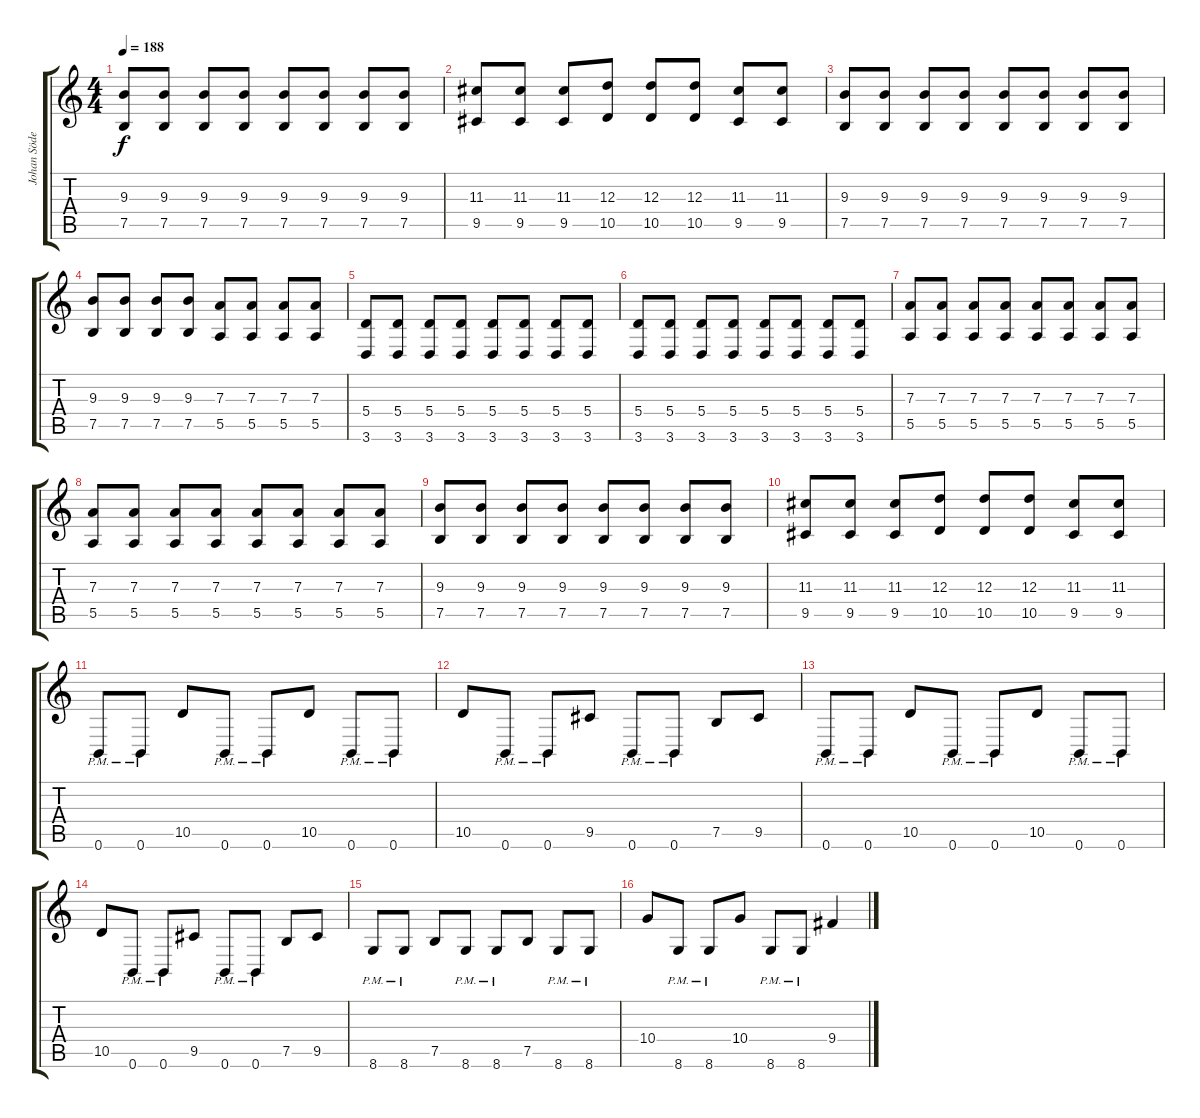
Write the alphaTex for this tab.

\track ("Johan Söderberg" "Johan Söde") {instrument distortionguitar}
\staff {score tabs}
\tuning (B3 Gb3 D3 A2 E2 B1) {hide}
\ts (4 4)
\tempo 188
\clef g2
\ks c
(9.3 7.5).8{dy f} (9.3 7.5).8 (9.3 7.5).8 (9.3 7.5).8 (9.3 7.5).8 (9.3 7.5).8 (9.3 7.5).8 (9.3 7.5).8 |
(11.3 9.5).8 (11.3 9.5).8 (11.3 9.5).8 (12.3 10.5).8 (12.3 10.5).8 (12.3 10.5).8 (11.3 9.5).8 (11.3 9.5).8 |
(9.3 7.5).8 (9.3 7.5).8 (9.3 7.5).8 (9.3 7.5).8 (9.3 7.5).8 (9.3 7.5).8 (9.3 7.5).8 (9.3 7.5).8 |
(9.3 7.5).8 (9.3 7.5).8 (9.3 7.5).8 (9.3 7.5).8 (7.3 5.5).8 (7.3 5.5).8 (7.3 5.5).8 (7.3 5.5).8 |
(5.4 3.6).8 (5.4 3.6).8 (5.4 3.6).8 (5.4 3.6).8 (5.4 3.6).8 (5.4 3.6).8 (5.4 3.6).8 (5.4 3.6).8 |
(5.4 3.6).8 (5.4 3.6).8 (5.4 3.6).8 (5.4 3.6).8 (5.4 3.6).8 (5.4 3.6).8 (5.4 3.6).8 (5.4 3.6).8 |
(7.3 5.5).8 (7.3 5.5).8 (7.3 5.5).8 (7.3 5.5).8 (7.3 5.5).8 (7.3 5.5).8 (7.3 5.5).8 (7.3 5.5).8 |
(7.3 5.5).8 (7.3 5.5).8 (7.3 5.5).8 (7.3 5.5).8 (7.3 5.5).8 (7.3 5.5).8 (7.3 5.5).8 (7.3 5.5).8 |
(9.3 7.5).8 (9.3 7.5).8 (9.3 7.5).8 (9.3 7.5).8 (9.3 7.5).8 (9.3 7.5).8 (9.3 7.5).8 (9.3 7.5).8 |
(11.3 9.5).8 (11.3 9.5).8 (11.3 9.5).8 (12.3 10.5).8 (12.3 10.5).8 (12.3 10.5).8 (11.3 9.5).8 (11.3 9.5).8 |
0.6{pm}.8 0.6{pm}.8 10.5.8 0.6{pm}.8 0.6{pm}.8 10.5.8 0.6{pm}.8 0.6{pm}.8 |
10.5.8 0.6{pm}.8 0.6{pm}.8 9.5.8 0.6{pm}.8 0.6{pm}.8 7.5.8 9.5.8 |
0.6{pm}.8 0.6{pm}.8 10.5.8 0.6{pm}.8 0.6{pm}.8 10.5.8 0.6{pm}.8 0.6{pm}.8 |
10.5.8 0.6{pm}.8 0.6{pm}.8 9.5.8 0.6{pm}.8 0.6{pm}.8 7.5.8 9.5.8 |
8.6{pm}.8 8.6{pm}.8 7.5.8 8.6{pm}.8 8.6{pm}.8 7.5.8 8.6{pm}.8 8.6{pm}.8 |
10.4.8 8.6{pm}.8 8.6{pm}.8 10.4.8 8.6{pm}.8 8.6{pm}.8 9.4.4
